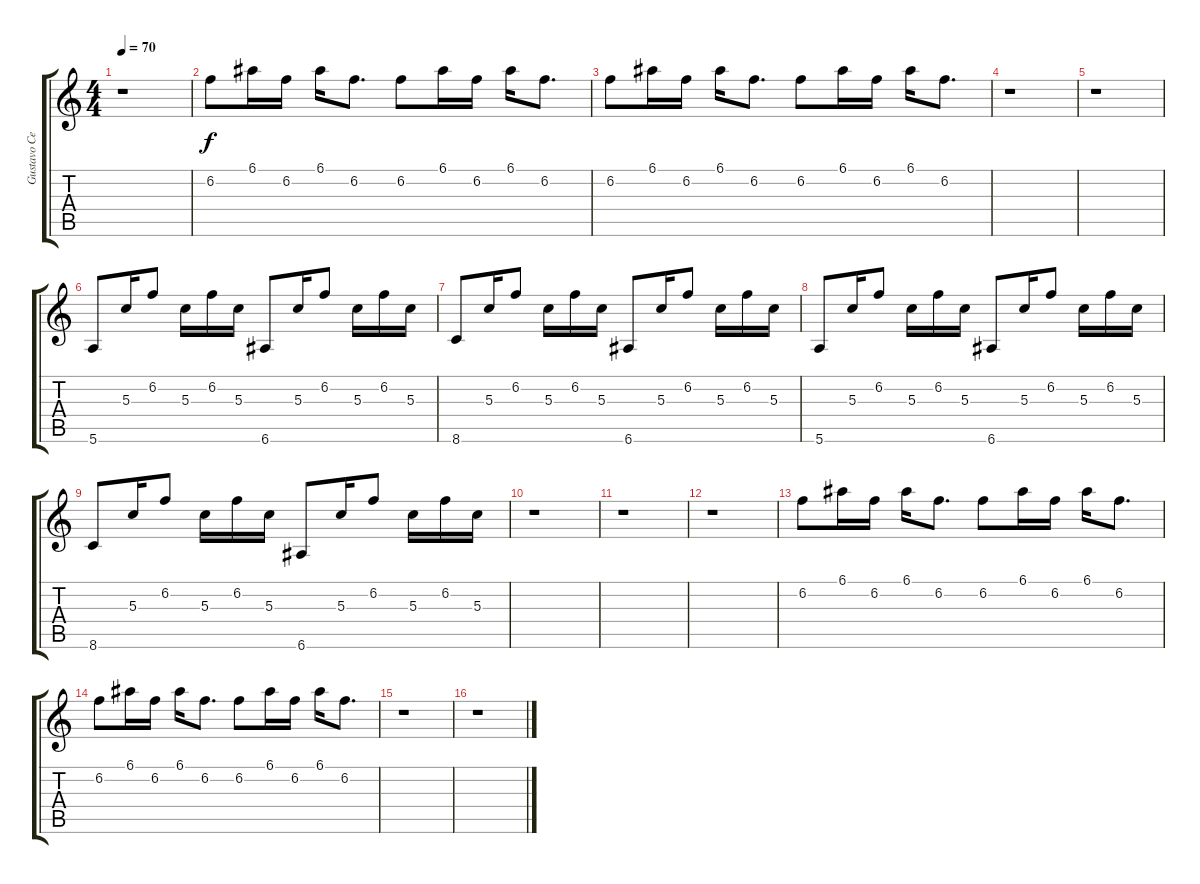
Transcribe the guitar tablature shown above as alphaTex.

\track ("Gustavo Cerati" "Gustavo Ce") {instrument electricguitarclean}
\staff {score tabs}
\tuning (E4 B3 G3 D3 A2 E2) {hide}
\ts (4 4)
\tempo 70
\clef g2
\ks c
r.1{dy f} |
6.2.8 6.1.16 6.2.16 6.1.16 6.2.8{d} 6.2.8 6.1.16 6.2.16 6.1.16 6.2.8{d} |
6.2.8 6.1.16 6.2.16 6.1.16 6.2.8{d} 6.2.8 6.1.16 6.2.16 6.1.16 6.2.8{d} |
r.1 |
r.1 |
5.6.8 5.3.16 6.2.8 5.3.16 6.2.16 5.3.16 6.6.8 5.3.16 6.2.8 5.3.16 6.2.16 5.3.16 |
8.6.8 5.3.16 6.2.8 5.3.16 6.2.16 5.3.16 6.6.8 5.3.16 6.2.8 5.3.16 6.2.16 5.3.16 |
5.6.8 5.3.16 6.2.8 5.3.16 6.2.16 5.3.16 6.6.8 5.3.16 6.2.8 5.3.16 6.2.16 5.3.16 |
8.6.8 5.3.16 6.2.8 5.3.16 6.2.16 5.3.16 6.6.8 5.3.16 6.2.8 5.3.16 6.2.16 5.3.16 |
r.1 |
r.1 |
r.1 |
6.2.8 6.1.16 6.2.16 6.1.16 6.2.8{d} 6.2.8 6.1.16 6.2.16 6.1.16 6.2.8{d} |
6.2.8 6.1.16 6.2.16 6.1.16 6.2.8{d} 6.2.8 6.1.16 6.2.16 6.1.16 6.2.8{d} |
r.1 |
r.1
